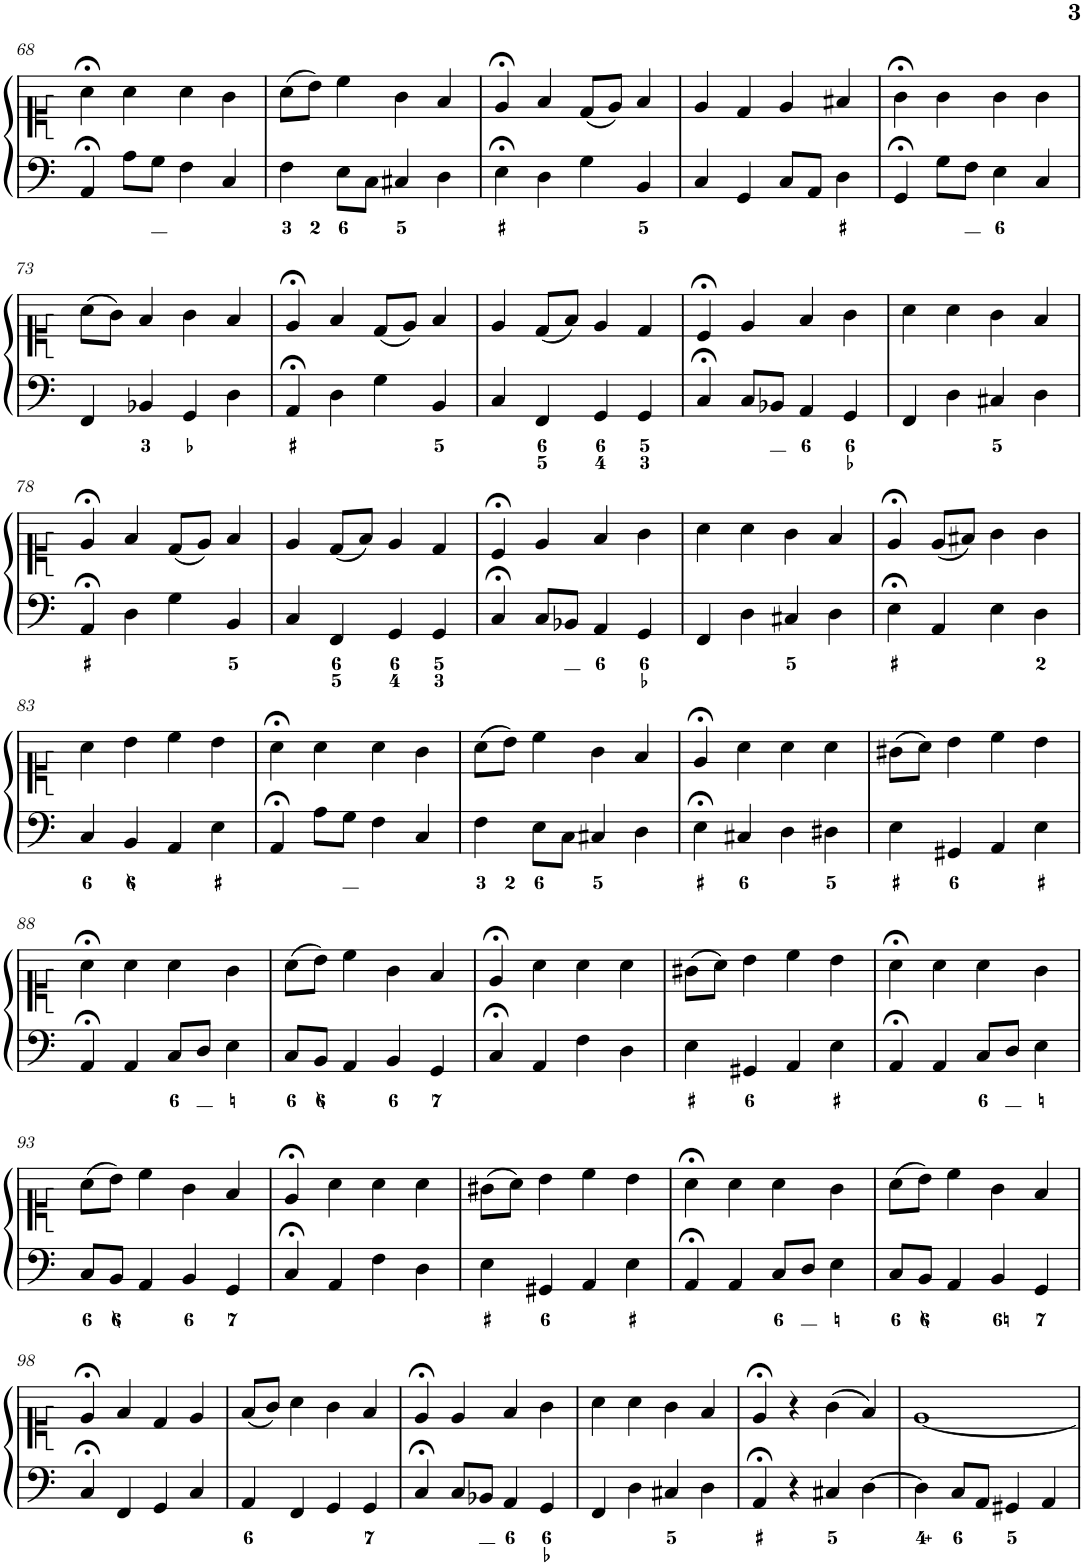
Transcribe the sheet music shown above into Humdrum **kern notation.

**kern	**kern
*part1	*part1
*staff2	*staff1
*I"Piano	*
*I'Pno.	*
!!LO:PB:g=z
*clefF4	*clefC1
*k[]	*k[]
*M4/4	*M4/4
*met(c)	*met(c)
=68	=68
4AA;</	4a;<\
8A\L	4a\
8G\J	.
4F\	4a\
4C/	4g\
=69	=69
4F\	(8a\L
.	8b\J)
8E\L	4cc\
8C\J	.
4C#X/	4g\
4D\	4f/
=70	=70
4E;<\	4e;</
4D\	4f/
4G\	(8d/L
.	8e/J)
4BB/	4f/
=71	=71
4C/	4e/
4GG/	4d/
8C/L	4e/
8AA/J	.
4D\	4f#X/
=72	=72
4GG;</	4g;<\
8G\L	4g\
8F\J	.
4E\	4g\
4C/	4g\
!!LO:LB:g=z
=73	=73
4FF/	(8a\L
.	8g\J)
4BB-X/	4f/
4GG/	4g\
4D\	4f/
=74	=74
4AA;</	4e;</
4D\	4f/
4G\	(8d/L
.	8e/J)
4BB/	4f/
=75	=75
4C/	4e/
4FF/	(8d/L
.	8f/J)
4GG/	4e/
4GG/	4d/
=76	=76
4C;</	4c;</
8C/L	4e/
8BB-X/J	.
4AA/	4f/
4GG/	4g\
=77	=77
4FF/	4a\
4D\	4a\
4C#X/	4g\
4D\	4f/
!!LO:LB:g=z
=78	=78
4AA;</	4e;</
4D\	4f/
4G\	(8d/L
.	8e/J)
4BB/	4f/
=79	=79
4C/	4e/
4FF/	(8d/L
.	8f/J)
4GG/	4e/
4GG/	4d/
=80	=80
4C;</	4c;</
8C/L	4e/
8BB-X/J	.
4AA/	4f/
4GG/	4g\
=81	=81
4FF/	4a\
4D\	4a\
4C#X/	4g\
4D\	4f/
=82	=82
4E;<\	4e;</
4AA/	(8e/L
.	8f#X/J)
4E\	4g\
4D\	4g\
!!LO:LB:g=z
=83	=83
4C/	4a\
4BB/	4b\
4AA/	4cc\
4E\	4b\
=84	=84
4AA;</	4a;<\
8A\L	4a\
8G\J	.
4F\	4a\
4C/	4g\
=85	=85
4F\	(8a\L
.	8b\J)
8E\L	4cc\
8C\J	.
4C#X/	4g\
4D\	4f/
=86	=86
4E;<\	4e;</
4C#X/	4a\
4D\	4a\
4D#X\	4a\
=87	=87
4E\	(8g#X\L
.	8a\J)
4GG#X/	4b\
4AA/	4cc\
4E\	4b\
!!LO:LB:g=z
=88	=88
4AA;</	4a;<\
4AA/	4a\
8C/L	4a\
8D/J	.
4E\	4g\
=89	=89
8C/L	(8a\L
8BB/J	8b\J)
4AA/	4cc\
4BB/	4g\
4GG/	4f/
=90	=90
4C;</	4e;</
4AA/	4a\
4F\	4a\
4D\	4a\
=91	=91
4E\	(8g#X\L
.	8a\J)
4GG#X/	4b\
4AA/	4cc\
4E\	4b\
=92	=92
4AA;</	4a;<\
4AA/	4a\
8C/L	4a\
8D/J	.
4E\	4g\
!!LO:LB:g=z
=93	=93
8C/L	(8a\L
8BB/J	8b\J)
4AA/	4cc\
4BB/	4g\
4GG/	4f/
=94	=94
4C;</	4e;</
4AA/	4a\
4F\	4a\
4D\	4a\
=95	=95
4E\	(8g#X\L
.	8a\J)
4GG#X/	4b\
4AA/	4cc\
4E\	4b\
=96	=96
4AA;</	4a;<\
4AA/	4a\
8C/L	4a\
8D/J	.
4E\	4g\
=97	=97
8C/L	(8a\L
8BB/J	8b\J)
4AA/	4cc\
4BB/	4g\
4GG/	4f/
!!LO:LB:g=z
=98	=98
4C;</	4e;</
4FF/	4f/
4GG/	4d/
4C/	4e/
=99	=99
4AA/	(8f/L
.	8g/J)
4FF/	4a\
4GG/	4g\
4GG/	4f/
=100	=100
4C;</	4e;</
8C/L	4e/
8BB-X/J	.
4AA/	4f/
4GG/	4g\
=101	=101
4FF/	4a\
4D\	4a\
4C#X/	4g\
4D\	4f/
=102	=102
4AA;</	4e;</
4r	4r
4C#X/	(4g\
[4D\	4f/)
=103	=103
4D\]	[1e
8C/L	.
8AA/J	.
4GG#X/	.
4AA/	.
=	=
*-	*-
